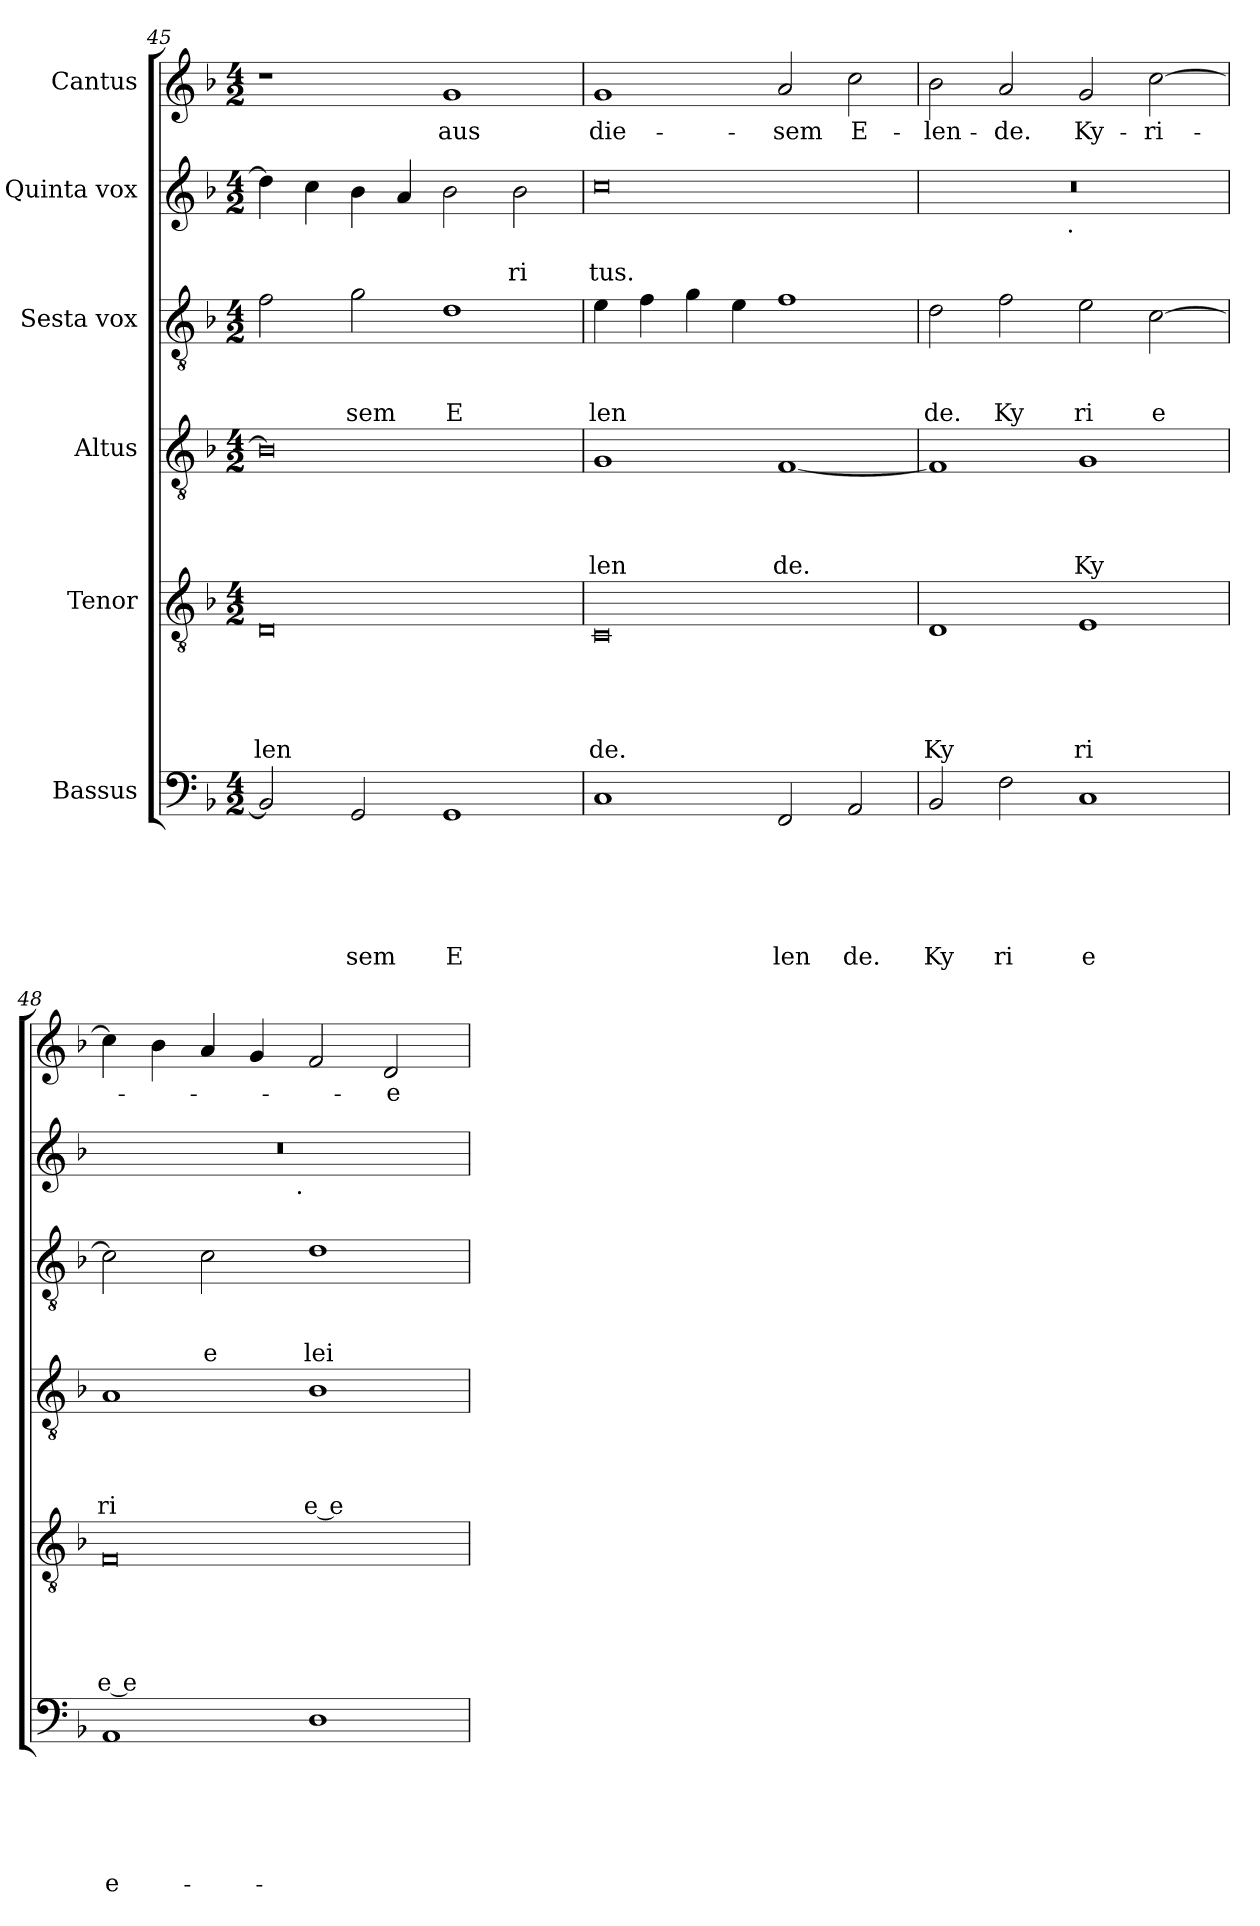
**kern	**text	**text	**text	**text	**text	**text	**kern	**text	**text	**text	**text	**text	**kern	**text	**text	**text	**text	**kern	**text	**text	**text	**kern	**text	**text	**kern	**text
*part6	*part6	*part6	*part6	*part6	*part6	*part6	*part5	*part5	*part5	*part5	*part5	*part5	*part4	*part4	*part4	*part4	*part4	*part3	*part3	*part3	*part3	*part2	*part2	*part2	*part1	*part1
*staff6	*staff6	*staff6	*staff6	*staff6	*staff6	*staff6	*staff5	*staff5	*staff5	*staff5	*staff5	*staff5	*staff4	*staff4	*staff4	*staff4	*staff4	*staff3	*staff3	*staff3	*staff3	*staff2	*staff2	*staff2	*staff1	*staff1
*I"Bassus	*	*	*	*	*	*	*I"Tenor	*	*	*	*	*	*I"Altus	*	*	*	*	*I"Sesta vox	*	*	*	*I"Quinta vox	*	*	*I"Cantus	*
*clefF4	*	*	*	*	*	*	*clefGv2	*	*	*	*	*	*clefGv2	*	*	*	*	*clefGv2	*	*	*	*clefG2	*	*	*clefG2	*
*k[b-]	*	*	*	*	*	*	*k[b-]	*	*	*	*	*	*k[b-]	*	*	*	*	*k[b-]	*	*	*	*k[b-]	*	*	*k[b-]	*
*F:	*	*	*	*	*	*	*F:	*	*	*	*	*	*F:	*	*	*	*	*F:	*	*	*	*F:	*	*	*F:	*
*M4/2	*	*	*	*	*	*	*M4/2	*	*	*	*	*	*M4/2	*	*	*	*	*M4/2	*	*	*	*M4/2	*	*	*M4/2	*
=45	=45	=45	=45	=45	=45	=45	=45	=45	=45	=45	=45	=45	=45	=45	=45	=45	=45	=45	=45	=45	=45	=45	=45	=45	=45	=45
!	!	!	!	!	!	!	!	!	!	!	!	!LO:LY:b	!	!	!	!	!	!	!	!	!	!	!	!	!	!
2BB-/]	.	.	.	.	.	.	0D	.	.	.	.	len	0B-]	.	.	.	.	2f\	.	.	.	4dd\]	.	.	1r	.
.	.	.	.	.	.	.	.	.	.	.	.	.	.	.	.	.	.	.	.	.	.	4cc\	.	.	.	.
!	!	!	!	!	!	!LO:LY:b	!	!	!	!	!	!	!	!	!	!	!	!	!	!	!LO:LY:b	!	!	!	!	!
2GG/	.	.	.	.	.	sem	.	.	.	.	.	.	.	.	.	.	.	2g\	.	.	sem	4b-\	.	.	.	.
.	.	.	.	.	.	.	.	.	.	.	.	.	.	.	.	.	.	.	.	.	.	4a/	.	.	.	.
!	!	!	!	!	!	!LO:LY:b	!	!	!	!	!	!	!	!	!	!	!	!	!	!	!LO:LY:b	!	!	!	!	!LO:LY:b
1GG	.	.	.	.	.	E	.	.	.	.	.	.	.	.	.	.	.	1d	.	.	E	2b-\	.	.	1g	aus
!	!	!	!	!	!	!	!	!	!	!	!	!	!	!	!	!	!	!	!	!	!	!	!	!LO:LY:b	!	!
.	.	.	.	.	.	.	.	.	.	.	.	.	.	.	.	.	.	.	.	.	.	2b-\	.	ri	.	.
=46	=46	=46	=46	=46	=46	=46	=46	=46	=46	=46	=46	=46	=46	=46	=46	=46	=46	=46	=46	=46	=46	=46	=46	=46	=46	=46
!	!	!	!	!	!	!	!	!	!	!	!	!LO:LY:b	!	!	!	!	!LO:LY:b	!	!	!	!LO:LY:b	!	!	!LO:LY:b	!	!LO:LY:b
1C	.	.	.	.	.	.	0C	.	.	.	.	de.	1G	.	.	.	len	4e\	.	.	len	0cc	.	tus.	1g	die-
.	.	.	.	.	.	.	.	.	.	.	.	.	.	.	.	.	.	4f\	.	.	.	.	.	.	.	.
.	.	.	.	.	.	.	.	.	.	.	.	.	.	.	.	.	.	4g\	.	.	.	.	.	.	.	.
.	.	.	.	.	.	.	.	.	.	.	.	.	.	.	.	.	.	4e\	.	.	.	.	.	.	.	.
!	!	!	!	!	!	!LO:LY:b	!	!	!	!	!	!	!	!	!	!	!LO:LY:b	!	!	!	!	!	!	!	!	!LO:LY:b
2FF/	.	.	.	.	.	len	.	.	.	.	.	.	[<1F	.	.	.	de.	1f	.	.	.	.	.	.	2a/	-sem
!	!	!	!	!	!	!LO:LY:b	!	!	!	!	!	!	!	!	!	!	!	!	!	!	!	!	!	!	!	!LO:LY:b
2AA/	.	.	.	.	.	de.	.	.	.	.	.	.	.	.	.	.	.	.	.	.	.	.	.	.	2cc\	E-
=47	=47	=47	=47	=47	=47	=47	=47	=47	=47	=47	=47	=47	=47	=47	=47	=47	=47	=47	=47	=47	=47	=47	=47	=47	=47	=47
!	!	!	!	!	!	!LO:LY:b	!	!	!	!	!	!LO:LY:b	!	!	!	!	!	!	!	!	!LO:LY:b	!	!	!	!	!LO:LY:b
*	*	*	*	*	*	*	*	*	*	*	*	*	*	*	*	*	*	*	*	*	*	*^	*	*	*	*
2BB-/	.	.	.	.	.	Ky	1D	.	.	.	.	Ky	1F]	.	.	.	.	2d\	.	.	de.	0r	2ryy	.	.	2b-\	-len-
!	!	!	!	!	!	!LO:LY:b	!	!	!	!	!	!	!	!	!	!	!	!	!	!	!LO:LY:b	!	!	!	!	!	!LO:LY:b
2F\	.	.	.	.	.	ri	.	.	.	.	.	.	.	.	.	.	.	2f\	.	.	Ky	.	4...ryy	.	.	2a/	-de.
!	!	!	!	!	!	!	!	!	!	!	!	!	!	!	!	!	!	!	!	!	!	!	!LO:TX:b:t=.	!	!	!	!
.	.	.	.	.	.	.	.	.	.	.	.	.	.	.	.	.	.	.	.	.	.	.	1ryy	.	.	.	.
!	!	!	!	!	!	!LO:LY:b	!	!	!	!	!	!LO:LY:b	!	!	!	!	!LO:LY:b	!	!	!	!LO:LY:b	!	!	!	!	!	!LO:LY:b
1C	.	.	.	.	.	e	1E	.	.	.	.	ri	1G	.	.	.	Ky	2e\	.	.	ri	.	.	.	.	2g/	Ky-
!	!	!	!	!	!	!	!	!	!	!	!	!	!	!	!	!	!	!	!	!	!LO:LY:b	!	!	!	!	!	!LO:LY:b
.	.	.	.	.	.	.	.	.	.	.	.	.	.	.	.	.	.	[>2c\	.	.	e	.	.	.	.	[>2cc\	-ri-
.	.	.	.	.	.	.	.	.	.	.	.	.	.	.	.	.	.	.	.	.	.	.	32ryy	.	.	.	.
!!LO:PB:g=z
=48	=48	=48	=48	=48	=48	=48	=48	=48	=48	=48	=48	=48	=48	=48	=48	=48	=48	=48	=48	=48	=48	=48	=48	=48	=48	=48	=48
!	!	!	!	!	!	!LO:LY:b:rj	!	!	!	!	!	!LO:LY:b:rj	!	!	!	!	!LO:LY:b	!	!	!	!	!	!	!	!	!	!
1AA	.	.	.	.	.	e-	0F	.	.	.	.	e e	1A	.	.	.	ri	2c\]	.	.	.	0r	2ryy	.	.	4cc\]	.
.	.	.	.	.	.	.	.	.	.	.	.	.	.	.	.	.	.	.	.	.	.	.	.	.	.	4b-\	.
!	!	!	!	!	!	!	!	!	!	!	!	!	!	!	!	!	!	!	!	!	!LO:LY:b	!	!	!	!	!	!
.	.	.	.	.	.	.	.	.	.	.	.	.	.	.	.	.	.	2c\	.	.	e	.	4...ryy	.	.	4a/	.
.	.	.	.	.	.	.	.	.	.	.	.	.	.	.	.	.	.	.	.	.	.	.	.	.	.	4g/	.
!	!	!	!	!	!	!	!	!	!	!	!	!	!	!	!	!	!	!	!	!	!	!	!LO:TX:b:t=.	!	!	!	!
.	.	.	.	.	.	.	.	.	.	.	.	.	.	.	.	.	.	.	.	.	.	.	1ryy	.	.	.	.
!	!	!	!	!	!	!	!	!	!	!	!	!	!	!	!	!	!LO:LY:b:rj	!	!	!	!LO:LY:b	!	!	!	!	!	!
1D	.	.	.	.	.	.	.	.	.	.	.	.	1B-	.	.	.	e e	1d	.	.	lei	.	.	.	.	2f/	.
!	!	!	!	!	!	!	!	!	!	!	!	!	!	!	!	!	!	!	!	!	!	!	!	!	!	!	!LO:LY:b
.	.	.	.	.	.	.	.	.	.	.	.	.	.	.	.	.	.	.	.	.	.	.	.	.	.	2d/	-e
.	.	.	.	.	.	.	.	.	.	.	.	.	.	.	.	.	.	.	.	.	.	.	32ryy	.	.	.	.
*	*	*	*	*	*	*	*	*	*	*	*	*	*	*	*	*	*	*	*	*	*	*v	*v	*	*	*	*
=	=	=	=	=	=	=	=	=	=	=	=	=	=	=	=	=	=	=	=	=	=	=	=	=	=	=
*-	*-	*-	*-	*-	*-	*-	*-	*-	*-	*-	*-	*-	*-	*-	*-	*-	*-	*-	*-	*-	*-	*-	*-	*-	*-	*-
